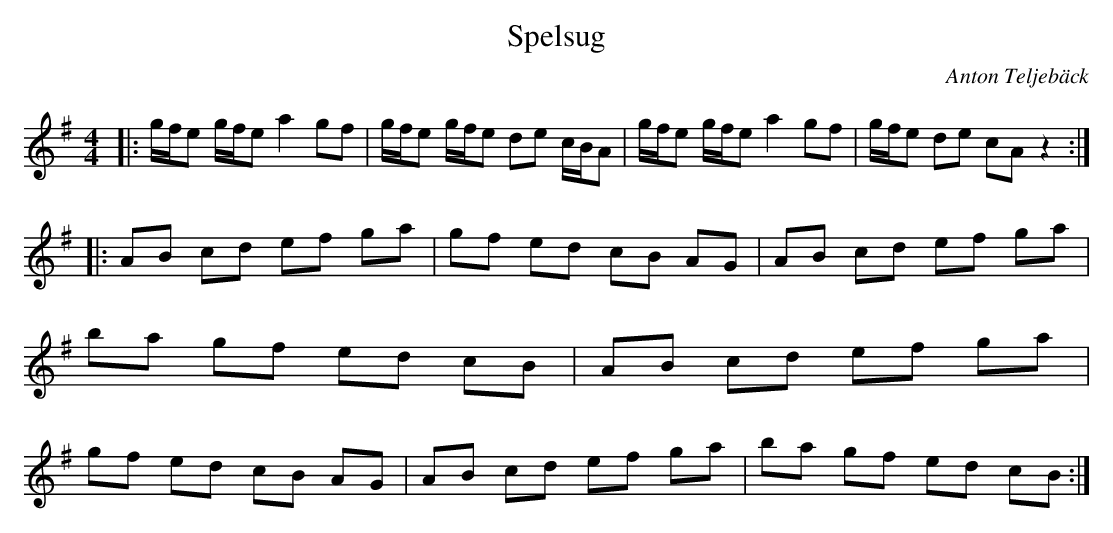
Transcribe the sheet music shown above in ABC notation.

X:1
T:Spelsug
C:Anton Teljebäck
M:4/4
L:1/8
K:G
|: g/f/e g/f/e a2 gf | g/f/e g/f/e de c/B/A | g/f/e g/f/e a2 gf | g/f/e de cA z2 :|
|: AB cd ef ga | gf ed cB AG | AB cd ef ga | ba gf ed cB |AB cd ef ga | gf ed cB AG | AB cd ef ga | ba gf ed cB :|
